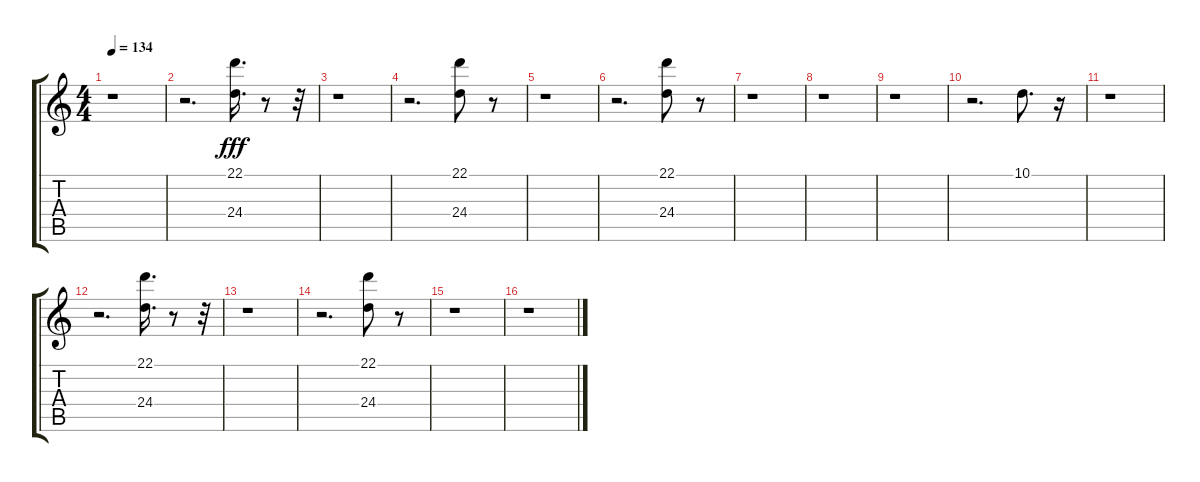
\track "" {instrument orchestrahit}
\staff {score tabs}
\tuning (E4 B3 G3 D3 A2 E2) {hide}
\ts (4 4)
\tempo 134
\clef g2
\ks c
r.1{dy fff} |
r.2{d} (22.1 24.4).16{d volume 9} r.8 r.32 |
r.1 |
r.2{d} (22.1 24.4).8 r.8 |
r.1 |
r.2{d} (22.1 24.4).8 r.8 |
r.1 |
r.1 |
r.1 |
r.2{d} 10.1.8{d} r.16 |
r.1 |
r.2{d} (22.1 24.4).16{d} r.8 r.32 |
r.1 |
r.2{d} (22.1 24.4).8 r.8 |
r.1 |
r.1
